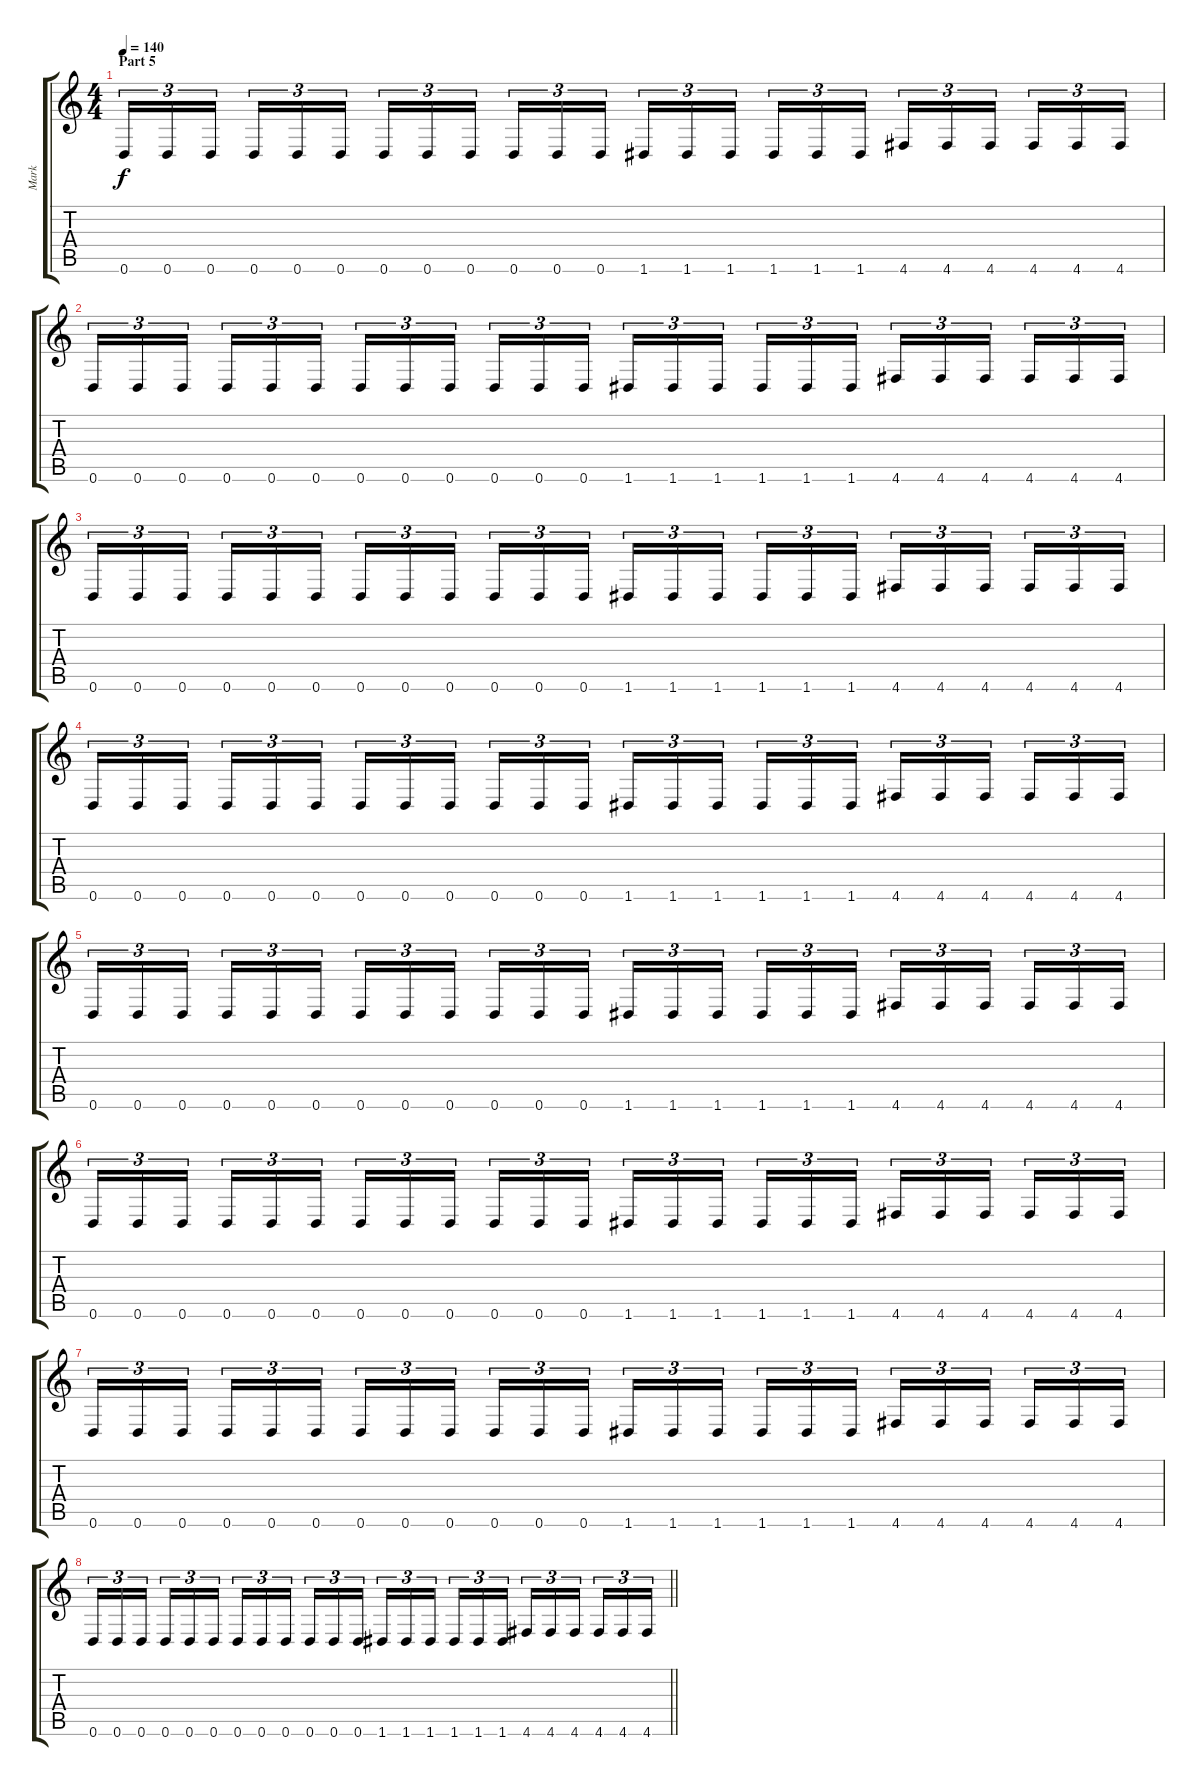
\track ("Mark" "Mark") {instrument distortionguitar}
\staff {score tabs}
\tuning (E4 B3 G3 D3 A2 D2) {hide}
\ts (4 4)
\section ("" "Part 5")
\tempo 140
\clef g2
\ks c
0.6.16{tu (3 2) dy f} 0.6.16{tu (3 2)} 0.6.16{tu (3 2) beam splitsecondary} 0.6.16{tu (3 2)} 0.6.16{tu (3 2)} 0.6.16{tu (3 2)} 0.6.16{tu (3 2)} 0.6.16{tu (3 2)} 0.6.16{tu (3 2) beam splitsecondary} 0.6.16{tu (3 2)} 0.6.16{tu (3 2)} 0.6.16{tu (3 2)} 1.6.16{tu (3 2)} 1.6.16{tu (3 2)} 1.6.16{tu (3 2) beam splitsecondary} 1.6.16{tu (3 2)} 1.6.16{tu (3 2)} 1.6.16{tu (3 2)} 4.6.16{tu (3 2)} 4.6.16{tu (3 2)} 4.6.16{tu (3 2) beam splitsecondary} 4.6.16{tu (3 2)} 4.6.16{tu (3 2)} 4.6.16{tu (3 2)} |
0.6.16{tu (3 2)} 0.6.16{tu (3 2)} 0.6.16{tu (3 2) beam splitsecondary} 0.6.16{tu (3 2)} 0.6.16{tu (3 2)} 0.6.16{tu (3 2)} 0.6.16{tu (3 2)} 0.6.16{tu (3 2)} 0.6.16{tu (3 2) beam splitsecondary} 0.6.16{tu (3 2)} 0.6.16{tu (3 2)} 0.6.16{tu (3 2)} 1.6.16{tu (3 2)} 1.6.16{tu (3 2)} 1.6.16{tu (3 2) beam splitsecondary} 1.6.16{tu (3 2)} 1.6.16{tu (3 2)} 1.6.16{tu (3 2)} 4.6.16{tu (3 2)} 4.6.16{tu (3 2)} 4.6.16{tu (3 2) beam splitsecondary} 4.6.16{tu (3 2)} 4.6.16{tu (3 2)} 4.6.16{tu (3 2)} |
0.6.16{tu (3 2)} 0.6.16{tu (3 2)} 0.6.16{tu (3 2) beam splitsecondary} 0.6.16{tu (3 2)} 0.6.16{tu (3 2)} 0.6.16{tu (3 2)} 0.6.16{tu (3 2)} 0.6.16{tu (3 2)} 0.6.16{tu (3 2) beam splitsecondary} 0.6.16{tu (3 2)} 0.6.16{tu (3 2)} 0.6.16{tu (3 2)} 1.6.16{tu (3 2)} 1.6.16{tu (3 2)} 1.6.16{tu (3 2) beam splitsecondary} 1.6.16{tu (3 2)} 1.6.16{tu (3 2)} 1.6.16{tu (3 2)} 4.6.16{tu (3 2)} 4.6.16{tu (3 2)} 4.6.16{tu (3 2) beam splitsecondary} 4.6.16{tu (3 2)} 4.6.16{tu (3 2)} 4.6.16{tu (3 2)} |
0.6.16{tu (3 2)} 0.6.16{tu (3 2)} 0.6.16{tu (3 2) beam splitsecondary} 0.6.16{tu (3 2)} 0.6.16{tu (3 2)} 0.6.16{tu (3 2)} 0.6.16{tu (3 2)} 0.6.16{tu (3 2)} 0.6.16{tu (3 2) beam splitsecondary} 0.6.16{tu (3 2)} 0.6.16{tu (3 2)} 0.6.16{tu (3 2)} 1.6.16{tu (3 2)} 1.6.16{tu (3 2)} 1.6.16{tu (3 2) beam splitsecondary} 1.6.16{tu (3 2)} 1.6.16{tu (3 2)} 1.6.16{tu (3 2)} 4.6.16{tu (3 2)} 4.6.16{tu (3 2)} 4.6.16{tu (3 2) beam splitsecondary} 4.6.16{tu (3 2)} 4.6.16{tu (3 2)} 4.6.16{tu (3 2)} |
0.6.16{tu (3 2)} 0.6.16{tu (3 2)} 0.6.16{tu (3 2) beam splitsecondary} 0.6.16{tu (3 2)} 0.6.16{tu (3 2)} 0.6.16{tu (3 2)} 0.6.16{tu (3 2)} 0.6.16{tu (3 2)} 0.6.16{tu (3 2) beam splitsecondary} 0.6.16{tu (3 2)} 0.6.16{tu (3 2)} 0.6.16{tu (3 2)} 1.6.16{tu (3 2)} 1.6.16{tu (3 2)} 1.6.16{tu (3 2) beam splitsecondary} 1.6.16{tu (3 2)} 1.6.16{tu (3 2)} 1.6.16{tu (3 2)} 4.6.16{tu (3 2)} 4.6.16{tu (3 2)} 4.6.16{tu (3 2) beam splitsecondary} 4.6.16{tu (3 2)} 4.6.16{tu (3 2)} 4.6.16{tu (3 2)} |
0.6.16{tu (3 2)} 0.6.16{tu (3 2)} 0.6.16{tu (3 2) beam splitsecondary} 0.6.16{tu (3 2)} 0.6.16{tu (3 2)} 0.6.16{tu (3 2)} 0.6.16{tu (3 2)} 0.6.16{tu (3 2)} 0.6.16{tu (3 2) beam splitsecondary} 0.6.16{tu (3 2)} 0.6.16{tu (3 2)} 0.6.16{tu (3 2)} 1.6.16{tu (3 2)} 1.6.16{tu (3 2)} 1.6.16{tu (3 2) beam splitsecondary} 1.6.16{tu (3 2)} 1.6.16{tu (3 2)} 1.6.16{tu (3 2)} 4.6.16{tu (3 2)} 4.6.16{tu (3 2)} 4.6.16{tu (3 2) beam splitsecondary} 4.6.16{tu (3 2)} 4.6.16{tu (3 2)} 4.6.16{tu (3 2)} |
0.6.16{tu (3 2)} 0.6.16{tu (3 2)} 0.6.16{tu (3 2) beam splitsecondary} 0.6.16{tu (3 2)} 0.6.16{tu (3 2)} 0.6.16{tu (3 2)} 0.6.16{tu (3 2)} 0.6.16{tu (3 2)} 0.6.16{tu (3 2) beam splitsecondary} 0.6.16{tu (3 2)} 0.6.16{tu (3 2)} 0.6.16{tu (3 2)} 1.6.16{tu (3 2)} 1.6.16{tu (3 2)} 1.6.16{tu (3 2) beam splitsecondary} 1.6.16{tu (3 2)} 1.6.16{tu (3 2)} 1.6.16{tu (3 2)} 4.6.16{tu (3 2)} 4.6.16{tu (3 2)} 4.6.16{tu (3 2) beam splitsecondary} 4.6.16{tu (3 2)} 4.6.16{tu (3 2)} 4.6.16{tu (3 2)} |
\barLineRight lightlight
0.6.16{tu (3 2)} 0.6.16{tu (3 2)} 0.6.16{tu (3 2) beam splitsecondary} 0.6.16{tu (3 2)} 0.6.16{tu (3 2)} 0.6.16{tu (3 2)} 0.6.16{tu (3 2)} 0.6.16{tu (3 2)} 0.6.16{tu (3 2) beam splitsecondary} 0.6.16{tu (3 2)} 0.6.16{tu (3 2)} 0.6.16{tu (3 2)} 1.6.16{tu (3 2)} 1.6.16{tu (3 2)} 1.6.16{tu (3 2) beam splitsecondary} 1.6.16{tu (3 2)} 1.6.16{tu (3 2)} 1.6.16{tu (3 2)} 4.6.16{tu (3 2)} 4.6.16{tu (3 2)} 4.6.16{tu (3 2) beam splitsecondary} 4.6.16{tu (3 2)} 4.6.16{tu (3 2)} 4.6.16{tu (3 2)}
